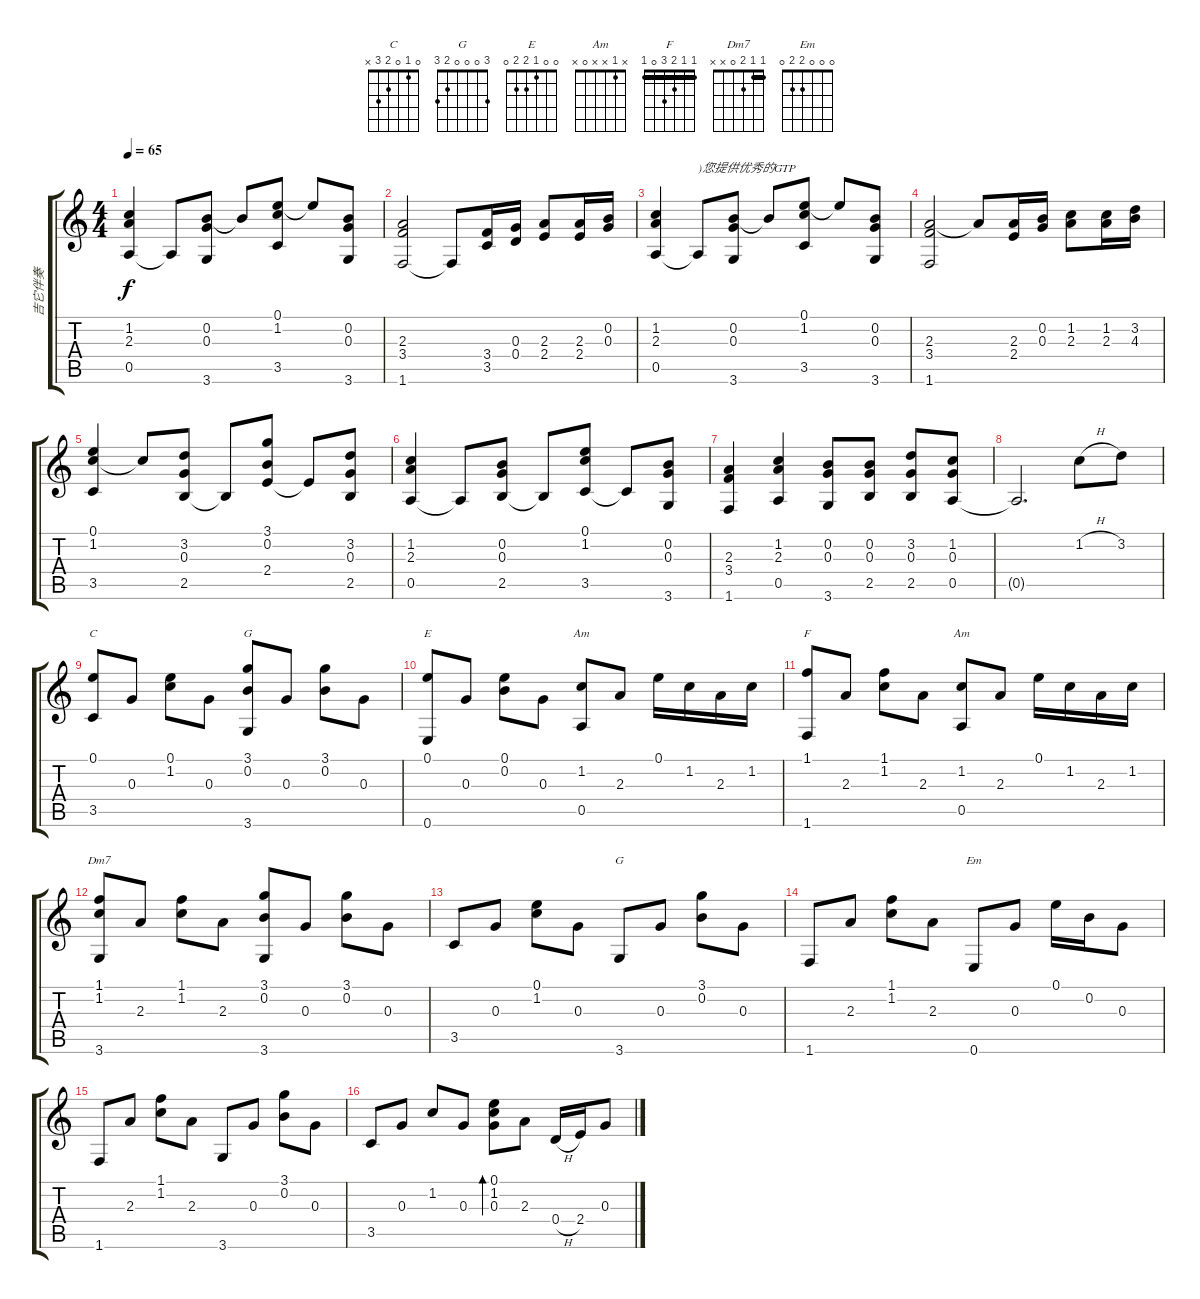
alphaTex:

\track ("吉它伴奏" "吉它伴奏") {instrument acousticguitarsteel}
\staff {score tabs}
\tuning (E4 B3 G3 D3 A2 E2) {hide}
\chord ("C" 0 1 0 2 3 x)
\chord ("G" 3 0 x x x 3)
\chord ("E" 0 0 1 2 2 0)
\chord ("Am" 0 1 2 2 0 x)
\chord ("F" 1 1 2 3 0 1) {barre 1}
\chord ("Am" x 1 x x 0 x)
\chord ("Dm7" 1 1 2 0 x x) {barre 1}
\chord ("G" 3 0 0 0 2 3)
\chord ("Em" 0 0 0 2 2 0)
\ts (4 4)
\tempo 65
\clef g2
\ks c
(1.2 2.3 0.5).4{dy f instrument acousticguitarsteel} 0.5{t}.8 (0.2 0.3 3.6).8 0.2{t}.8 (0.1 1.2 3.5).8 0.1{t}.8 (0.2 0.3 3.6).8 |
(2.3 3.4 1.6).2 1.6{t}.8 (3.4 3.5).16 (0.3 0.4).16 (2.3 2.4).8 (2.3 2.4).16 (0.2 0.3).16 |
(1.2 2.3 0.5).4 0.5{t}.8{txt ")您提供优秀的GTP"} (0.2 0.3 3.6).8 0.2{t}.8 (0.1 1.2 3.5).8 0.1{t}.8 (0.2 0.3 3.6).8 |
(2.3 3.4 1.6).2 2.3{t}.8 (2.3 2.4).16 (0.2 0.3).16 (1.2 2.3).8 (1.2 2.3).16 (3.2 4.3).16 |
(0.1 1.2 3.5).4 1.2{t}.8 (3.2 0.3 2.5).8 2.5{t}.8 (3.1 0.2 2.4).8 2.4{t}.8 (3.2 0.3 2.5).8 |
(1.2 2.3 0.5).4 0.5{t}.8 (0.2 0.3 2.5).8 2.5{t}.8 (0.1 1.2 3.5).8 3.5{t}.8 (0.2 0.3 3.6).8 |
(2.3 3.4 1.6).4 (1.2 2.3 0.5).4 (0.2 0.3 3.6).8 (0.2 0.3 2.5).8 (3.2 0.3 2.5).8 (1.2 0.3 0.5).8 |
0.5{t}.2{d} 1.2{h}.8 3.2.8 |
(0.1 3.5).8{ch "C"} 0.3.8 (0.1 1.2).8 0.3.8 (3.1 0.2 3.6).8{ch "G"} 0.3.8 (3.1 0.2).8 0.3.8 |
(0.1 0.6).8{ch "E"} 0.3.8 (0.1 0.2).8 0.3.8 (1.2 0.5).8{ch "Am"} 2.3.8 0.1.16 1.2.16 2.3.16 1.2.16 |
(1.1 1.6).8{ch "F"} 2.3.8 (1.1 1.2).8 2.3.8 (1.2 0.5).8{ch "Am"} 2.3.8 0.1.16 1.2.16 2.3.16 1.2.16 |
(1.1 1.2 3.6).8{ch "Dm7"} 2.3.8 (1.1 1.2).8 2.3.8 (3.1 0.2 3.6).8 0.3.8 (3.1 0.2).8 0.3.8 |
3.5.8 0.3.8 (0.1 1.2).8 0.3.8 3.6.8{ch "G"} 0.3.8 (3.1 0.2).8 0.3.8 |
1.6.8 2.3.8 (1.1 1.2).8 2.3.8 0.6.8{ch "Em"} 0.3.8 0.1.16 0.2.16 0.3.8 |
1.6.8 2.3.8 (1.1 1.2).8 2.3.8 3.6.8 0.3.8 (3.1 0.2).8 0.3.8 |
3.5.8 0.3.8 1.2.8 0.3.8 (0.1 1.2 0.3).8{bd 120} 2.3.8 0.4{h}.16 2.4.16 0.3.8
